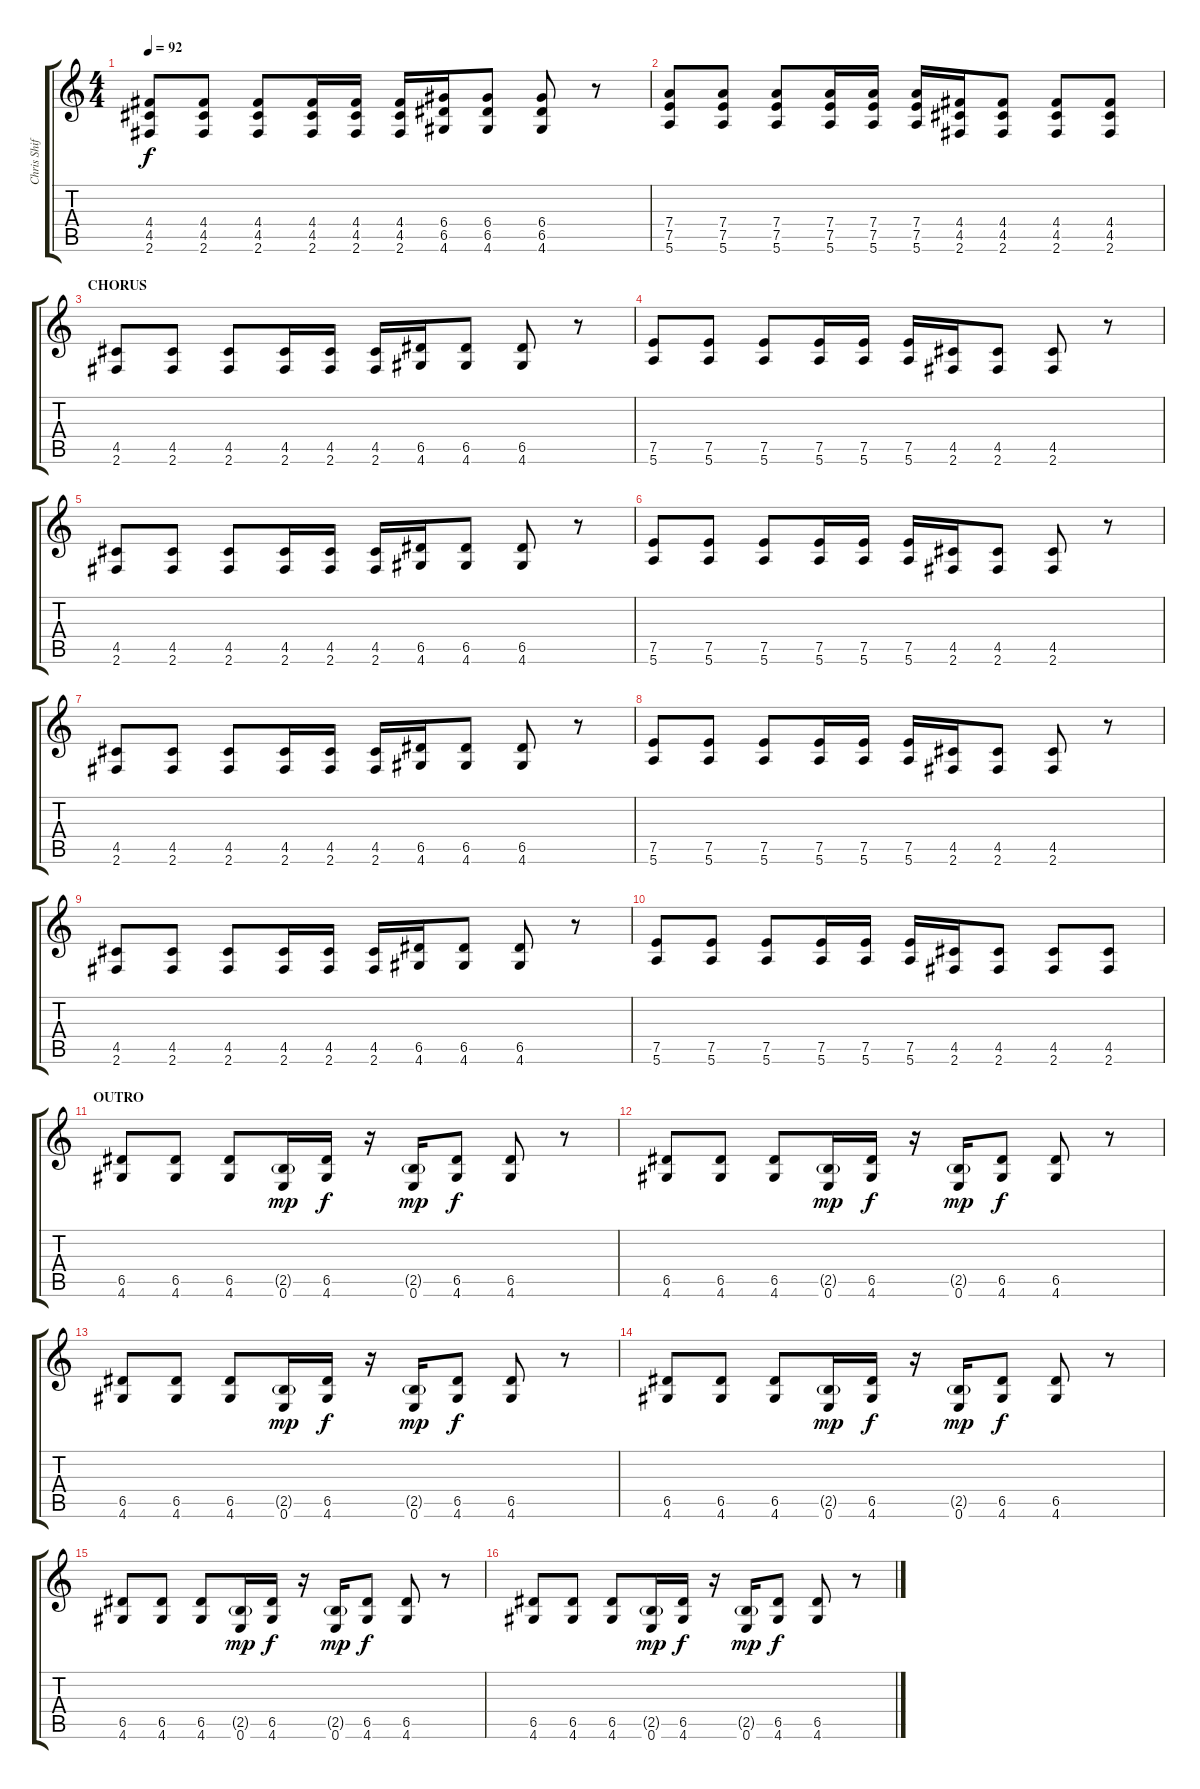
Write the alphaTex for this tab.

\track ("Chris Shifflet (Guitar)" "Chris Shif") {instrument distortionguitar}
\staff {score tabs}
\tuning (E4 B3 G3 D3 A2 E2) {hide}
\ts (4 4)
\tempo 92
\clef g2
\ks c
(4.4 4.5 2.6).8{dy f} (4.4 4.5 2.6).8 (4.4 4.5 2.6).8 (4.4 4.5 2.6).16 (4.4 4.5 2.6).16 (4.4 4.5 2.6).16 (6.4 6.5 4.6).16 (6.4 6.5 4.6).8 (6.4 6.5 4.6).8 r.8 |
(7.4 7.5 5.6).8 (7.4 7.5 5.6).8 (7.4 7.5 5.6).8 (7.4 7.5 5.6).16 (7.4 7.5 5.6).16 (7.4 7.5 5.6).16 (4.4 4.5 2.6).16 (4.4 4.5 2.6).8 (4.4 4.5 2.6).8 (4.4 4.5 2.6).8 |
\section ("" "CHORUS")
(4.5 2.6).8 (4.5 2.6).8 (4.5 2.6).8 (4.5 2.6).16 (4.5 2.6).16 (4.5 2.6).16 (6.5 4.6).16 (6.5 4.6).8 (6.5 4.6).8 r.8 |
(7.5 5.6).8 (7.5 5.6).8 (7.5 5.6).8 (7.5 5.6).16 (7.5 5.6).16 (7.5 5.6).16 (4.5 2.6).16 (4.5 2.6).8 (4.5 2.6).8 r.8 |
(4.5 2.6).8 (4.5 2.6).8 (4.5 2.6).8 (4.5 2.6).16 (4.5 2.6).16 (4.5 2.6).16 (6.5 4.6).16 (6.5 4.6).8 (6.5 4.6).8 r.8 |
(7.5 5.6).8 (7.5 5.6).8 (7.5 5.6).8 (7.5 5.6).16 (7.5 5.6).16 (7.5 5.6).16 (4.5 2.6).16 (4.5 2.6).8 (4.5 2.6).8 r.8 |
(4.5 2.6).8 (4.5 2.6).8 (4.5 2.6).8 (4.5 2.6).16 (4.5 2.6).16 (4.5 2.6).16 (6.5 4.6).16 (6.5 4.6).8 (6.5 4.6).8 r.8 |
(7.5 5.6).8 (7.5 5.6).8 (7.5 5.6).8 (7.5 5.6).16 (7.5 5.6).16 (7.5 5.6).16 (4.5 2.6).16 (4.5 2.6).8 (4.5 2.6).8 r.8 |
(4.5 2.6).8 (4.5 2.6).8 (4.5 2.6).8 (4.5 2.6).16 (4.5 2.6).16 (4.5 2.6).16 (6.5 4.6).16 (6.5 4.6).8 (6.5 4.6).8 r.8 |
(7.5 5.6).8 (7.5 5.6).8 (7.5 5.6).8 (7.5 5.6).16 (7.5 5.6).16 (7.5 5.6).16 (4.5 2.6).16 (4.5 2.6).8 (4.5 2.6).8 (4.5 2.6).8 |
\section ("" "OUTRO")
(6.5 4.6).8 (6.5 4.6).8 (6.5 4.6).8 (2.5{g} 0.6).16{dy mp} (6.5 4.6).16{dy f} r.16 (2.5{g} 0.6).16{dy mp} (6.5 4.6).8{dy f} (6.5 4.6).8 r.8 |
(6.5 4.6).8 (6.5 4.6).8 (6.5 4.6).8 (2.5{g} 0.6).16{dy mp} (6.5 4.6).16{dy f} r.16 (2.5{g} 0.6).16{dy mp} (6.5 4.6).8{dy f} (6.5 4.6).8 r.8 |
(6.5 4.6).8 (6.5 4.6).8 (6.5 4.6).8 (2.5{g} 0.6).16{dy mp} (6.5 4.6).16{dy f} r.16 (2.5{g} 0.6).16{dy mp} (6.5 4.6).8{dy f} (6.5 4.6).8 r.8 |
(6.5 4.6).8 (6.5 4.6).8 (6.5 4.6).8 (2.5{g} 0.6).16{dy mp} (6.5 4.6).16{dy f} r.16 (2.5{g} 0.6).16{dy mp} (6.5 4.6).8{dy f} (6.5 4.6).8 r.8 |
(6.5 4.6).8 (6.5 4.6).8 (6.5 4.6).8 (2.5{g} 0.6).16{dy mp} (6.5 4.6).16{dy f} r.16 (2.5{g} 0.6).16{dy mp} (6.5 4.6).8{dy f} (6.5 4.6).8 r.8 |
(6.5 4.6).8 (6.5 4.6).8 (6.5 4.6).8 (2.5{g} 0.6).16{dy mp} (6.5 4.6).16{dy f} r.16 (2.5{g} 0.6).16{dy mp} (6.5 4.6).8{dy f} (6.5 4.6).8 r.8
